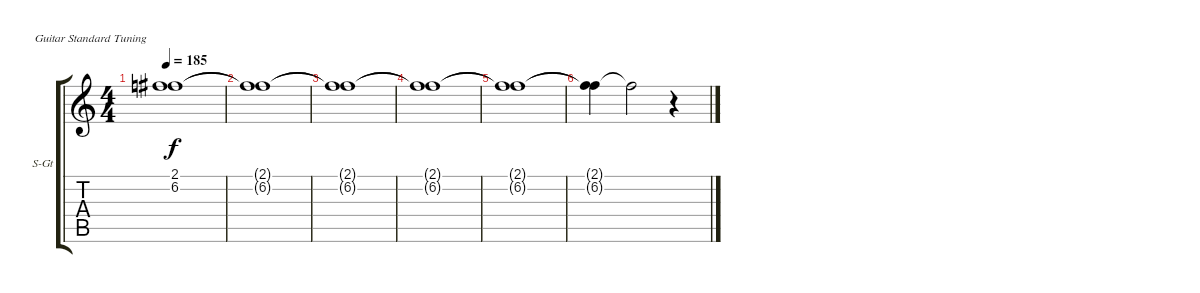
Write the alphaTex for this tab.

\bracketExtendMode groupsimilarinstruments
\firstSystemTrackNameOrientation horizontal
\otherSystemsTrackNameOrientation horizontal
\track ("Keys" "S-Gt") {instrument stringensemble1}
\staff {score tabs}
\tuning (E4 B3 G3 D3 A2 E2)
\displaytranspose 12
\ts (4 4)
\tempo 185
\clef g2
\ks c
(2.1{t} 6.2{t}).1{dy f} |
(2.1{t} 6.2{t}).1 |
(2.1{t} 6.2{t}).1 |
(2.1{t} 6.2{t}).1 |
(2.1{t} 6.2{t}).1 |
(2.1{t} 6.2{t}).4 6.2{t}.2 r.4
